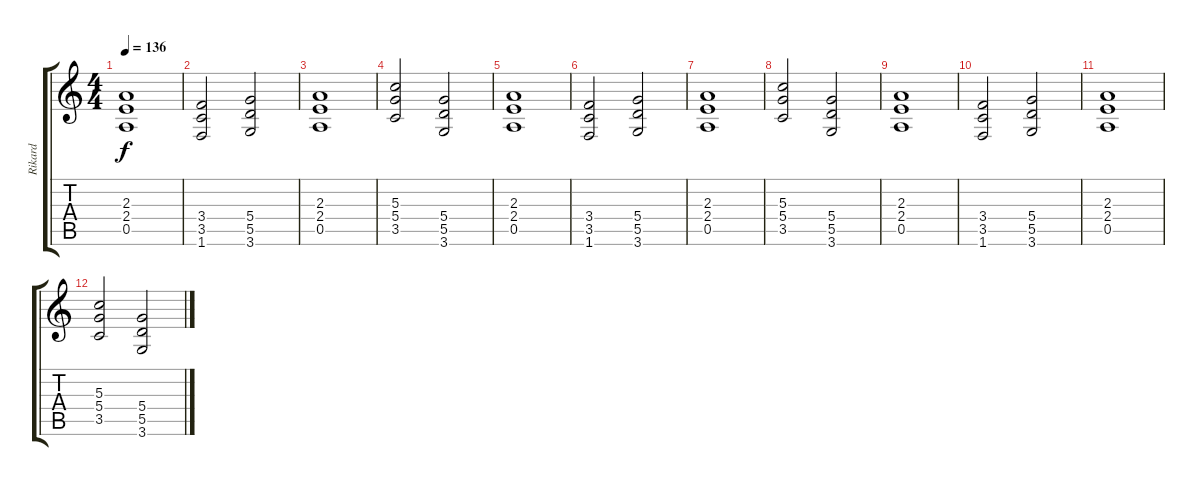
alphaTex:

\track ("Rikard" "Rikard") {instrument distortionguitar}
\staff {score tabs}
\tuning (E4 B3 G3 D3 A2 E2) {hide}
\ts (4 4)
\tempo 136
\clef g2
\ks c
(2.3 2.4 0.5).1{dy f} |
(3.4 3.5 1.6).2 (5.4 5.5 3.6).2 |
(2.3 2.4 0.5).1 |
(5.3 5.4 3.5).2 (5.4 5.5 3.6).2 |
(2.3 2.4 0.5).1 |
(3.4 3.5 1.6).2 (5.4 5.5 3.6).2 |
(2.3 2.4 0.5).1 |
(5.3 5.4 3.5).2 (5.4 5.5 3.6).2 |
(2.3 2.4 0.5).1 |
(3.4 3.5 1.6).2 (5.4 5.5 3.6).2 |
(2.3 2.4 0.5).1 |
(5.3 5.4 3.5).2 (5.4 5.5 3.6).2
